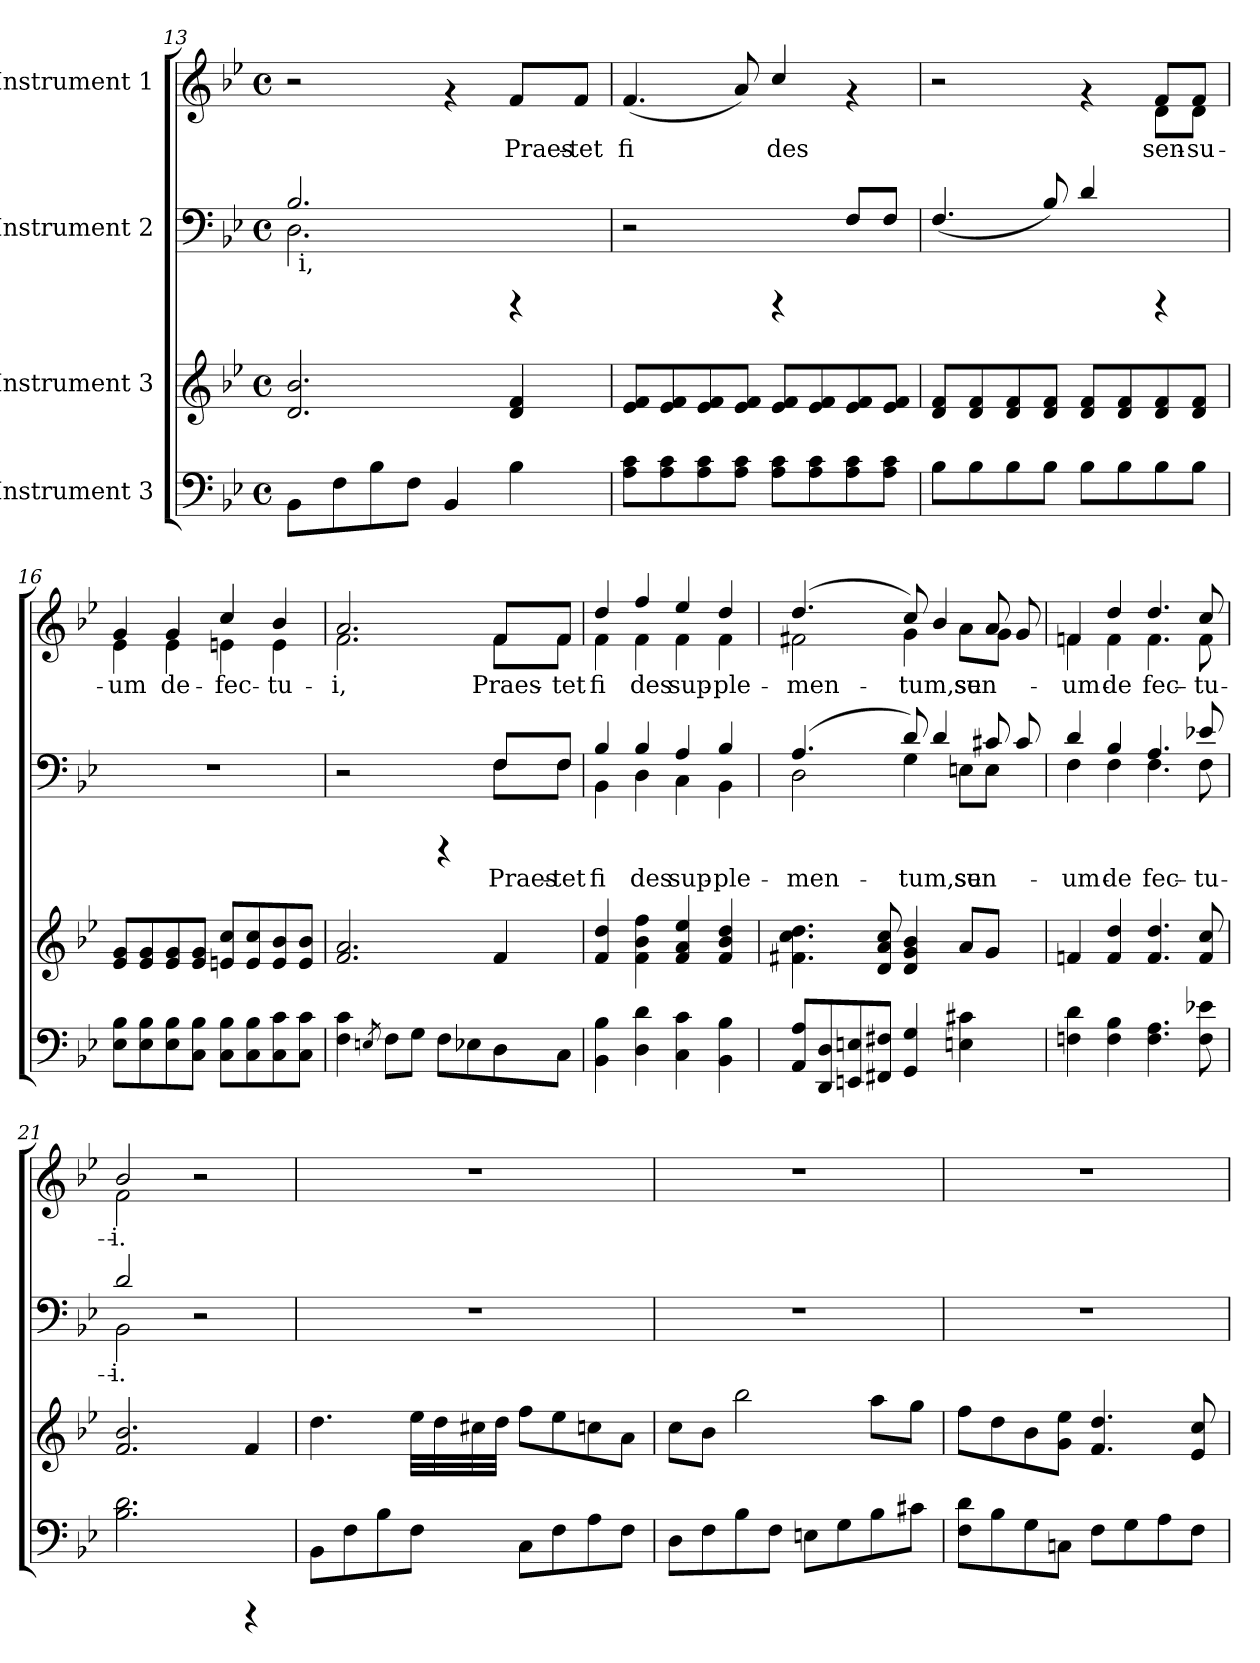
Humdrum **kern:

**kern	**kern	**kern	**text	**kern	**text
*part4	*part3	*part2	*part2	*part1	*part1
*staff4	*staff3	*staff2	*staff2	*staff1	*staff1
*I"Instrument 3	*I"Instrument 3	*I"Instrument 2	*	*I"Instrument 1	*
!!LO:PB:g=z
*clefF4	*clefG2	*clefF4	*	*clefG2	*
*k[b-e-]	*k[b-e-]	*k[b-e-]	*	*k[b-e-]	*
*B-:	*B-:	*B-:	*	*B-:	*
*M4/4	*M4/4	*M4/4	*	*M4/4	*
*met(c)	*met(c)	*met(c)	*	*met(c)	*
=13	=13	=13	=13	=13	=13
*	*	*^	*	*	*
!	!	!	!	!LO:LY:b:cj	!	!
*	*	*	*^	*	*	*
8BB-\L	2.d/ 2.b-/	2.B-/	2.D\	64ryy	--	2r	.
!	!	!	!	!LO:TX:b:t=i,	!	!	!
.	.	.	.	2ryy	.	.	.
8F\	.	.	.	.	.	.	.
8B-\	.	.	.	.	.	.	.
8F\J	.	.	.	.	.	.	.
4BB-/	.	.	.	.	.	4rf	.
.	.	.	.	4ryy	.	.	.
!	!	!	!	!	!	!	!LO:LY:b:cj
4B-\	4f/ 4d/	4rCCC	4ryy	.	.	8f/L	Praes-
.	.	.	.	8...ryy	.	.	.
!	!	!	!	!	!	!	!LO:LY:b:cj
.	.	.	.	.	.	8f/J	-tet
=14	=14	=14	=14	=14	=14	=14	=14
!	!	!	!	!	!	!	!LO:LY:b:cj
*	*	*v	*v	*v	*	*	*
8A\ 8c\L	8e-/ 8f/L	2r	.	(>4.f/	fi-
8c\ 8A\	8e-/ 8f/	.	.	.	.
8c\ 8A\	8e-/ 8f/	.	.	.	.
!	!	!	!	!	!LO:LY:b:cj
8c\ 8A\J	8e-/ 8f/J	.	.	8a/)	--
!	!	!	!	!	!LO:LY:b:cj
8A\ 8c\L	8e-/ 8f/L	4rCCC	.	4cc/	-des
8A\ 8c\	8e-/ 8f/	.	.	.	.
!	!	!	!LO:LY:b:cj	!	!
8A\ 8c\	8e-/ 8f/	8F/L	--	4rf	.
!	!	!	!LO:LY:b:cj	!	!
8A\ 8c\J	8e-/ 8f/J	8F/J	--	.	.
=15	=15	=15	=15	=15	=15
!	!	!	!LO:LY:b:cj	!	!
*	*	*	*	*^	*
8B-\L	8f/ 8d/L	(>4.F/	--	2r	2.ryy	.
8B-\	8f/ 8d/	.	.	.	.	.
8B-\	8d/ 8f/	.	.	.	.	.
!	!	!	!LO:LY:b:cj	!	!	!
8B-\J	8d/ 8f/J	8B-/)	--	.	.	.
!	!	!	!LO:LY:b:cj	!	!	!
8B-\L	8f/ 8d/L	4d/	--	4rf	.	.
8B-\	8f/ 8d/	.	.	.	.	.
!	!	!	!	!	!	!LO:LY:b:cj
8B-\	8f/ 8d/	4rCCC	.	8f/L	8d\L	sen-
!	!	!	!	!	!	!LO:LY:b:cj
8B-\J	8f/ 8d/J	.	.	8f/J	8d\J	-su-
=16	=16	=16	=16	=16	=16	=16
!	!	!	!	!	!	!LO:LY:b:cj
8E-\ 8B-\L	8g/ 8e-/L	1r	.	4g/	4e-\	-um
8E-\ 8B-\	8e-/ 8g/	.	.	.	.	.
!	!	!	!	!	!	!LO:LY:b:cj
8B-\ 8E-\	8g/ 8e-/	.	.	4g/	4e-\	de-
8B-\ 8C\J	8g/ 8e-/J	.	.	.	.	.
!	!	!	!	!	!	!LO:LY:b:cj
8C\ 8B-\L	8en/ 8cc/L	.	.	4cc/	4en\	-fec-
8B-\ 8C\	8cc/ 8e/	.	.	.	.	.
!	!	!	!	!	!	!LO:LY:b:cj
8C\ 8c\	8b-/ 8e/	.	.	4b-/	4e\	-tu-
8c\ 8C\J	8b-/ 8e/J	.	.	.	.	.
!!LO:LB:g=z	!!
=17	=17	=17	=17	=17	=17	=17
*	*	*^	*	*	*	*
!	!	!	!	!	!	!	!LO:LY:b:cj
4c\ 4F\	2.f/ 2.a/	2r	2.ryy	.	2.a/	2.f\	-i,
8qEn/	.	.	.	.	.	.	.
8F\L	.	.	.	.	.	.	.
8G\J	.	.	.	.	.	.	.
8F\L	.	4rCCC	.	.	.	.	.
8E-X\	.	.	.	.	.	.	.
!	!	!	!	!LO:LY:b:cj	!	!	!LO:LY:b:cj
8D\	4f/	8F/L	8F\L	-Praes-	8f/L	8f\L	Praes-
!	!	!	!	!LO:LY:b:cj	!	!	!LO:LY:b:cj
8C\J	.	8F/J	8F\J	-tet	8f/J	8f\J	-tet
=18	=18	=18	=18	=18	=18	=18	=18
!	!	!	!	!LO:LY:b:cj	!	!	!LO:LY:b:cj
4B-\ 4BB-\	4f/ 4dd/	4B-/	4BB-\	fi	4dd/	4f\	fi
!	!	!	!	!LO:LY:b:cj	!	!	!LO:LY:b:cj
4d\ 4D\	4b-\ 4f\ 4ff\	4B-/	4D\	des	4ff/	4f\	des
!	!	!	!	!LO:LY:b:cj	!	!	!LO:LY:b:cj
4C\ 4c\	4ee-/ 4a/ 4f/	4A/	4C\	sup-	4ee-/	4f\	sup-
!	!	!	!	!LO:LY:b:cj	!	!	!LO:LY:b:cj
4B-\ 4BB-\	4dd/ 4b-/ 4f/	4B-/	4BB-\	-ple-	4dd/	4f\	-ple-
=19	=19	=19	=19	=19	=19	=19	=19
!	!	!	!	!LO:LY:b:cj	!	!	!LO:LY:b:cj
8AA/ 8A/L	4.dd\ 4.cc\ 4.f#X\	2D\	(>4.A/	-men-	2f#X\	(>4.dd/	-men-
8DD/ 8D/	.	.	.	.	.	.	.
8EEn/ 8En/	.	.	.	.	.	.	.
8FF#X/ 8F#X/J	8a/ 8d/ 8cc/	.	8ryy	.	.	8ryy	.
!	!	!	!	!LO:LY:b:cj	!	!	!
!	!	!	!	!LO:LY:b:cj	!	!	!LO:LY:b:cj
!	!	!	!	!	!	!	!LO:LY:b:cj
4GG/ 4G/	4g/ 4d/ 4b-/	8d/)	4G\	-tum,sen-	8cc/)	4g\	-tum,sen-
.	.	4d/	.	.	4b-/	.	.
!	!	!	!	!LO:LY:b:cj	!	!	!LO:LY:b:cj
4En\ 4c#X\	8a/L	.	8En\L	-su-	.	8a\L	-su-
!	!	!	!	!LO:LY:b:cj	!	!	!LO:LY:b:cj
.	8g/J	8c#X/	8E\J	--	8a/	8g\J	--
8ryy	8ryy	8c#/	8ryy	.	8g/	8ryy	.
=20	=20	=20	=20	=20	=20	=20	=20
!	!	!	!	!LO:LY:b:cj	!	!	!LO:LY:b:cj
4Fn\ 4d\	4fn/	4d/	4F\	-um	4fn/	4f\	-um
!	!	!	!	!LO:LY:b:cj	!	!	!LO:LY:b:cj
4F\ 4B-\	4dd/ 4f/	4B-/	4F\	de	4dd/	4f\	de
!	!	!	!	!LO:LY:b:cj	!	!	!LO:LY:b:cj
4.A\ 4.F\	4.dd/ 4.f/	4.A/	4.F\	fec-	4.dd/	4.f\	fec-
!	!	!	!	!LO:LY:b:cj	!	!	!LO:LY:b:cj
8e-X\ 8F\	8cc/ 8f/	8e-X/	8F\	-tu-	8cc/	8f\	-tu-
=21	=21	=21	=21	=21	=21	=21	=21
!	!	!	!	!LO:LY:b:cj	!	!	!LO:LY:b:cj
2.B-\ 2.d\	2.f/ 2.b-/	2d/	2BB-\	-i.	2b-/	2f\	-i.
.	.	2r	2ryy	.	2r	2ryy	.
4rCCC	4f/	.	.	.	.	.	.
*	*	*v	*v	*	*	*	*
*	*	*	*	*v	*v	*
!!LO:LB:g=z
=22	=22	=22	=22	=22	=22
8BB-\L	4.dd\	1r	.	1r	.
8F\	.	.	.	.	.
8B-\	.	.	.	.	.
8F\J	32ee-\L	.	.	.	.
.	32dd\	.	.	.	.
.	32cc#X\	.	.	.	.
.	32dd\J	.	.	.	.
8C\L	8ff\L	.	.	.	.
8F\	8ee-\	.	.	.	.
8A\	8ccn\	.	.	.	.
8F\J	8a\J	.	.	.	.
=23	=23	=23	=23	=23	=23
8D\L	8cc\L	1r	.	1r	.
8F\	8b-\J	.	.	.	.
8B-\	2bb-\	.	.	.	.
8F\J	.	.	.	.	.
8En\L	.	.	.	.	.
8G\	.	.	.	.	.
8B-\	8aa\L	.	.	.	.
8c#X\J	8gg\J	.	.	.	.
=24	=24	=24	=24	=24	=24
8F\ 8d\L	8ff\L	1r	.	1r	.
8B-\	8dd\	.	.	.	.
8G\	8b-\	.	.	.	.
8Cn\J	8ee-\ 8g\J	.	.	.	.
8F\L	4.dd/ 4.f/	.	.	.	.
8G\	.	.	.	.	.
8A\	.	.	.	.	.
8F\J	8cc/ 8e-/	.	.	.	.
=	=	=	=	=	=
*-	*-	*-	*-	*-	*-
